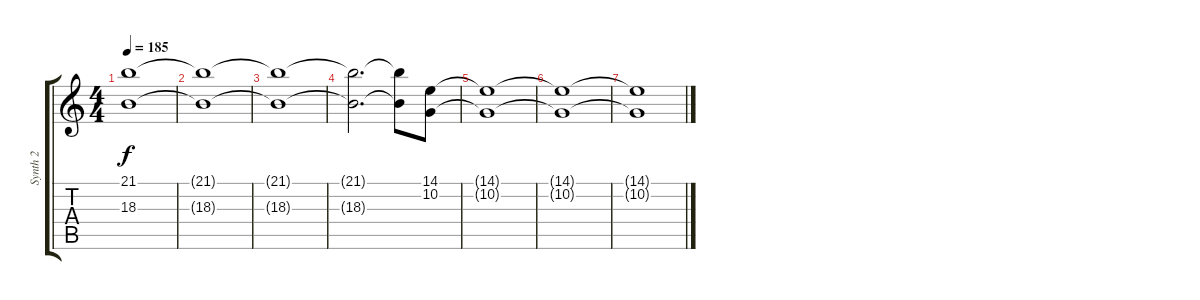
\track ("Synth 2" "Synth 2") {instrument stringensemble1}
\staff {score tabs}
\tuning (D4 A3 F3 C3 G2 C2) {hide}
\ts (4 4)
\tempo 185
\clef g2
\ks c
(21.1{t} 18.3{t}).1{dy f} |
(21.1{t} 18.3{t}).1 |
(21.1{t} 18.3{t}).1 |
(21.1{t} 18.3{t}).2{d} (21.1{t} 18.3{t}).8 (14.1 10.2).8 |
(14.1{t} 10.2{t}).1 |
(14.1{t} 10.2{t}).1 |
(14.1{t} 10.2{t}).1
